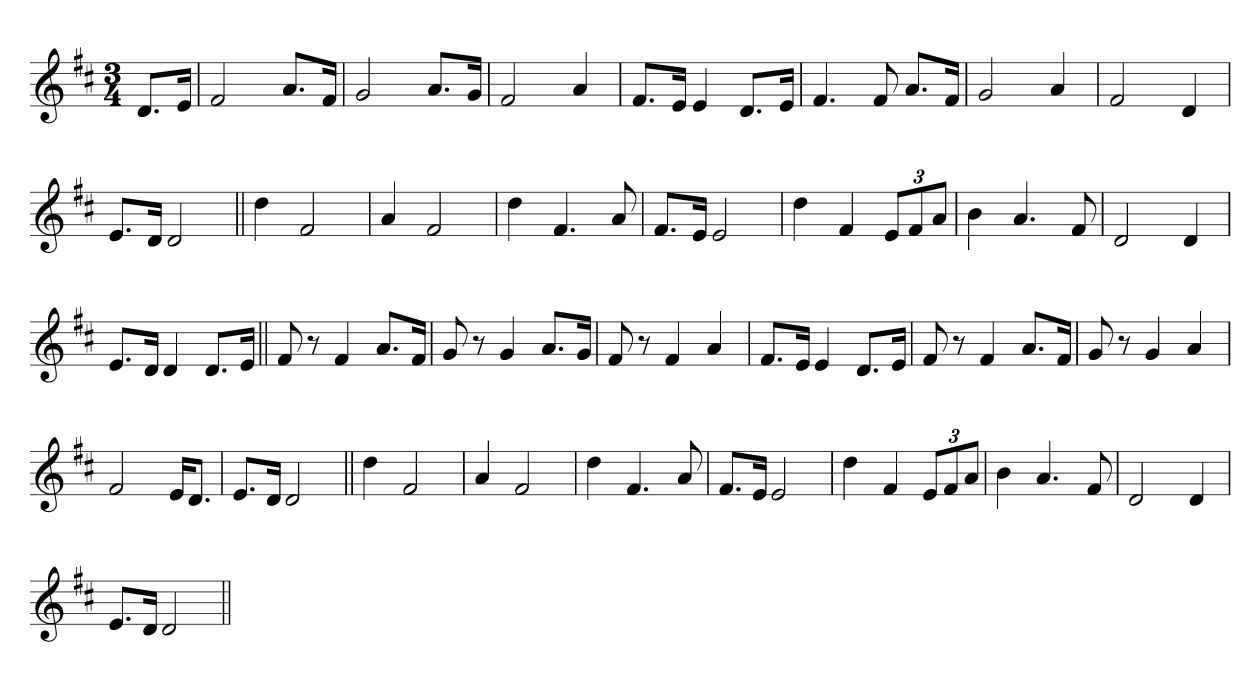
**kern
*part1
*staff1
*clefG2
*k[f#c#]
*D:
*M3/4
=1
8.dL
16eJk
=
2f#
8.aL
16f#Jk
=
2g
8.aL
16gJk
=
2f#
4a
=
8.f#L
16eJk
4e
8.dL
16eJk
=
4.f#
8f#
8.aL
16f#Jk
=
2g
4a
=
2f#
4d
=
8.eL
16dJk
2d
=||
4dd
2f#
=
4a
2f#
=
4dd
4.f#
8a
=
8.f#L
16eJk
2e
=
4dd
4f#
12eL
12f#
12aJ
=
4b
4.a
8f#
=
2d
4d
=
8.eL
16dJk
4d
8.dL
16eJk
=||
8f#
8r
4f#
8.aL
16f#Jk
=
8g
8r
4g
8.aL
16gJk
=
8f#
8r
4f#
4a
=
8.f#L
16eJk
4e
8.dL
16eJk
=
8f#
8r
4f#
8.aL
16f#Jk
=
8g
8r
4g
4a
=
2f#
16eKL
8.dJ
=
8.eL
16dJk
2d
=||
4dd
2f#
=
4a
2f#
=
4dd
4.f#
8a
=
8.f#L
16eJk
2e
=
4dd
4f#
12eL
12f#
12aJ
=
4b
4.a
8f#
=
2d
4d
=
8.eL
16dJk
2d
=||
*-
